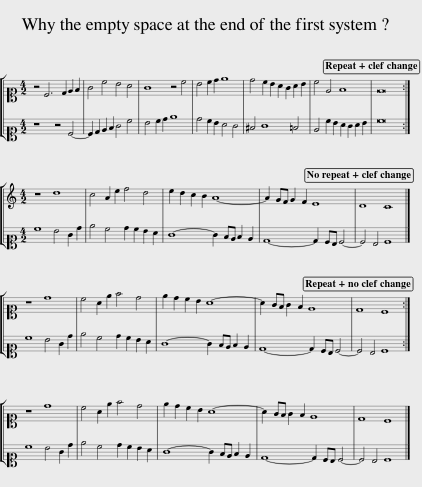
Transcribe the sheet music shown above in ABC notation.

X:1
%%score { 1 | 2 }
L:1/8
Q:1/2=100
M:4/2
I:linebreak $
K:C
V:1 alto1
V:2 alto1
V:1
 z4 C6 D2 E2 F2 | G4 c4 B4 A4 | G8 z4 c4 | B4 c2 d2 e8 | d4 c2 B2 A2 G2 A2 B2 | %5
 c4 E4 F8 | E16 :|$[M:4/2][K:treble] z8 d8 | c4 A2 e2 f4 d4 | e2 d2 c2 B2 A8- | %10
 A2 GF G2 F2 E8 | D8 C8 |]$[K:alto1] z8 d8 | c4 A2 e2 f4 d4 | e2 d2 c2 B2 A8- | %15
 A2 GF G2 F2 E8 | D8 C8 :|$ z8 d8 | c4 A2 e2 f4 d4 | e2 d2 c2 B2 A8- | %20
 A2 GF G2 F2 E8 | D8 C8 |] %22
V:2
 z8 z4 C4- | C2 D2 E2 F2 G4 c4 | B4 c2 d2 e8 | d4 c2 B2 A4 G4 | ^F4 G8 =F4 | %5
 E4 c2 B2 A2 G2 A2 B2 | c16 :|$[M:4/2] c8 B4 G2 d2 | e4 c4 d2 c2 B2 A2 | G8- G2 FE F2 E2 | %10
 D8- D2 CB, C4- | C4 B,4 C8 |]$ c8 B4 G2 d2 | e4 c4 d2 c2 B2 A2 | G8- G2 FE F2 E2 | %15
 D8- D2 CB, C4- | C4 B,4 C8 :|$ c8 B4 G2 d2 | e4 c4 d2 c2 B2 A2 | G8- G2 FE F2 E2 | %20
 D8- D2 CB, C4- | C4 B,4 C8 |] %22
